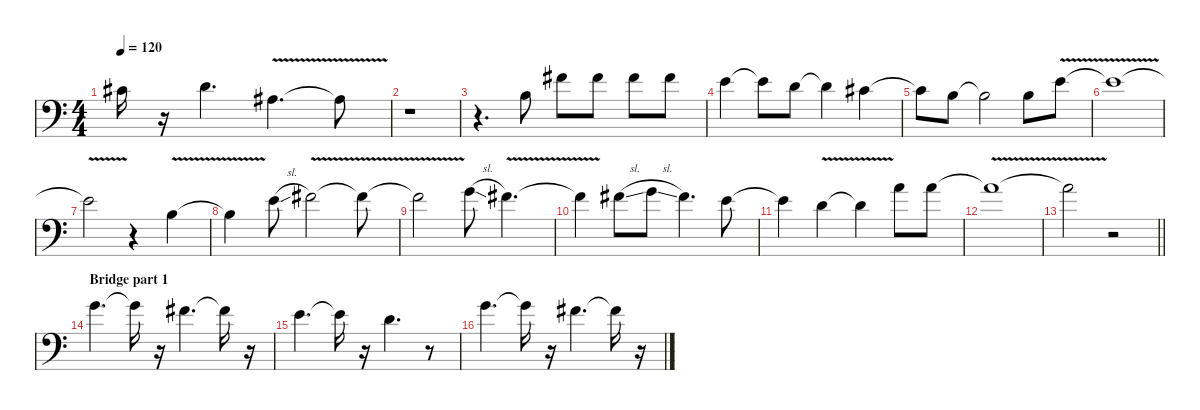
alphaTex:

\defaultSystemsLayout 4
\hideDynamics
\bracketExtendMode nobrackets
\singleTrackTrackNamePolicy hidden
\multiTrackTrackNamePolicy hidden
\firstSystemTrackNameMode fullname
\firstSystemTrackNameOrientation horizontal
\otherSystemsTrackNameOrientation horizontal
\track ("Devin" "tbn.") {instrument trombone}
\staff {score}
\tuning (E4 B3 G3 D3 A2 E2)
\ts (4 4)
\tempo 120
\clef f4
\ks c
6.3{t acc #}.16{dy f beam Down} r.16{beam Down} 7.3.4{d beam Down} 8.4{v acc #}.4{d beam Down} 8.4{v t acc #}.8{beam Down} |
r.1{beam Down} |
r.4{d beam Down} 0.2.8{beam Down} 7.2{acc #}.8{beam Down} 7.2{acc #}.8{beam Down} 7.2{acc #}.8{beam Down} 7.2{acc #}.8{beam Down} |
5.2.4{beam Down} 5.2{t}.8{beam Down} 3.2.8{beam Down} 3.2{t}.4{beam Down} 2.2{acc #}.4{beam Down} |
2.2{t acc #}.8{beam Down} 4.3.8{beam Down} 4.3{t}.2{beam Down} 4.3.8{beam Down} 5.2{v}.8{beam Down} |
5.2{v t}.1{beam Down} |
5.2{v t}.2{beam Down} r.4{beam Down} 4.3{v}.4{beam Down} |
4.3{v t}.4{beam Down} 5.2{sl}.8{beam Down} 7.2{v acc #}.2{beam Down} 7.2{v t acc #}.8{beam Down} |
7.2{v t acc #}.2{beam Down} 8.2{sl}.8{beam Down} 7.2{v acc #}.4{d beam Down} |
7.2{v t acc #}.4{beam Down} 7.2{sl acc #}.8{beam Down} 8.2{sl}.8{beam Down} 7.2{acc #}.4{d beam Down} 5.2.8{beam Down} |
5.2{t}.4{beam Down} 3.2{v}.4{beam Down} 3.2{v t}.4{beam Down} 10.2.8{beam Down} 10.2.8{beam Down} |
10.2{v t}.1{beam Down} |
\barLineRight lightlight
10.2{v t}.2{beam Down} r.2{beam Down} |
\section ("" "Bridge part 1")
8.2.4{d beam Down} 8.2{t}.16{beam Down} r.16{beam Down} 7.2{acc #}.4{d beam Down} 7.2{t acc #}.16{beam Down} r.16{beam Down} |
5.2.4{d beam Down} 5.2{t}.16{beam Down} r.16{beam Down} 3.2.4{d beam Down} r.8{beam Down} |
8.2.4{d beam Down} 8.2{t}.16{beam Down} r.16{beam Down} 7.2{acc #}.4{d beam Down} 7.2{t acc #}.16{beam Down} r.16{beam Down}
